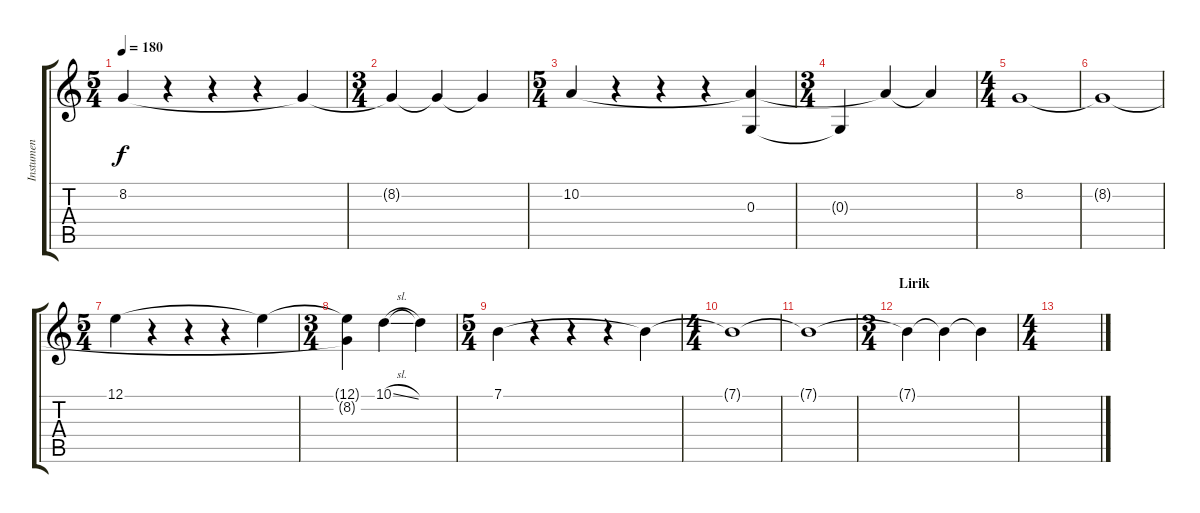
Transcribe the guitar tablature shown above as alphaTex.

\track ("Instumen" "Instumen") {instrument stringensemble2}
\staff {score tabs}
\tuning (E4 B3 G3 D3 A2 E2) {hide}
\ts (5 4)
\tempo 180
\clef g2
\ks c
8.2.4{dy f} r.4 r.4 r.4 8.2{t}.4 |
\ts (3 4)
8.2{t}.4 8.2{t}.4 8.2{t}.4 |
\ts (5 4)
10.2.4 r.4 r.4 r.4 (10.2{t} 0.3).4 |
\ts (3 4)
0.3{t}.4 10.2{t}.4 10.2{t}.4 |
\ts (4 4)
8.2.1 |
8.2{t}.1 |
\ts (5 4)
12.1.4 r.4 r.4 r.4 12.1{t}.4 |
\ts (3 4)
(12.1{t} 8.2{t}).4 10.1{sl}.4 10.1{t}.4 |
\ts (5 4)
7.1.4 r.4 r.4 r.4 7.1{t}.4 |
\ts (4 4)
7.1{t}.1 |
7.1{t}.1 |
\ts (3 4)
\section ("" "Lirik")
7.1{t}.4 7.1{t}.4 7.1{t}.4 |
\ts (4 4)
